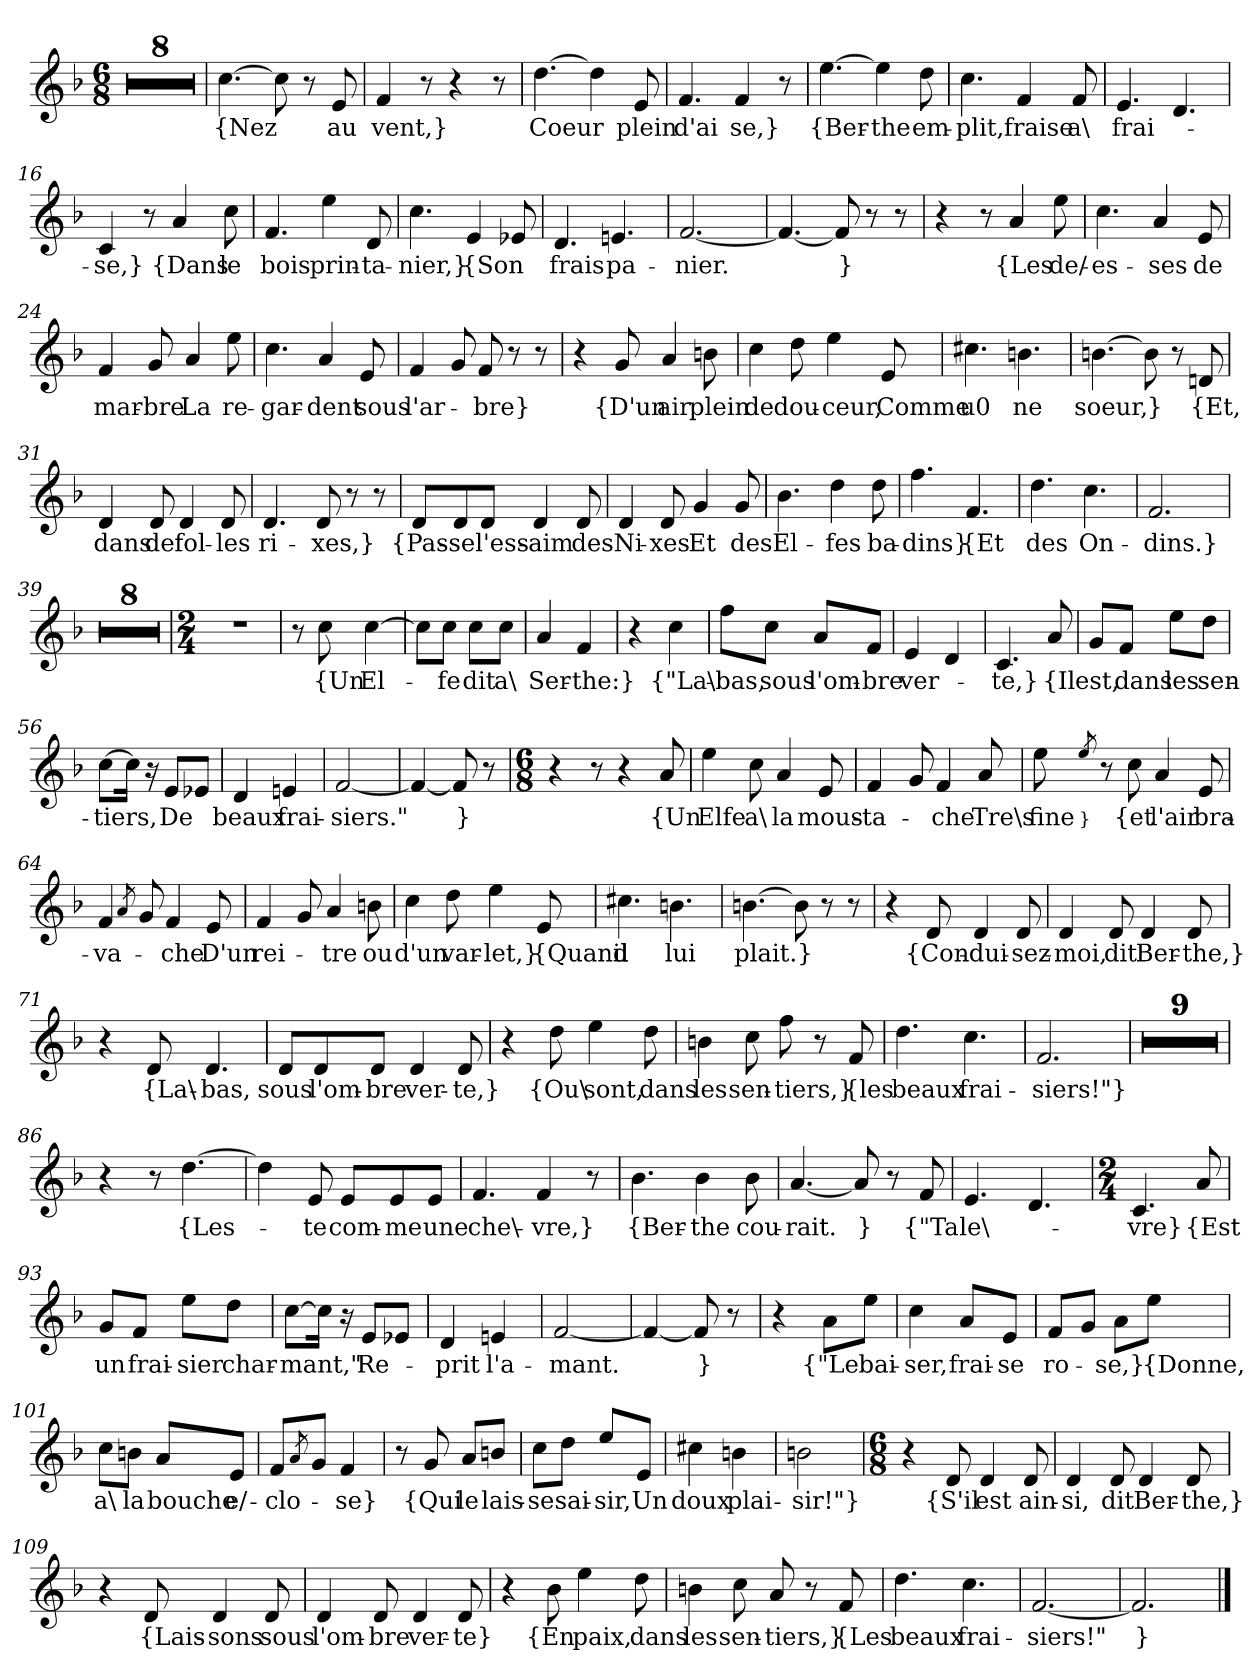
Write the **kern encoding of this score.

**kern	**text
*part1	*part1
*staff1	*staff1
*clefG2	*
*k[b-]	*
*M6/8	*
=	=
2.r	.
=2	=2
2.r	.
=3	=3
2.r	.
=4	=4
2.r	.
=5	=5
2.r	.
=6	=6
2.r	.
=7	=7
2.r	.
=8	=8
2.r	.
=9	=9
[4.cc	{Nez
8cc]	.
8r	.
8e	au
=10	=10
4f	vent,}
8r	.
4r	.
8r	.
=11	=11
[4.dd	Coeur
4dd]	.
8e	plein
=12	=12
4.f	d'ai
4f	se,}
8r	.
=13	=13
[4.ee	{Ber-
4ee]	-the
8dd	em-
=14	=14
4.cc	-plit,
4f	fraise
8f	a\
=15	=15
4.e	frai-
4.d	.
=16	=16
4c	-se,}
8r	.
4a	{Dans
8cc	le
=17	=17
4.f	bois
4ee	prin-
8d	-ta-
=18	=18
4.cc	-nier,}
4e	{Son
8e-X	.
=19	=19
4.d	frais
4.en	pa-
=20	=20
[2.f	-nier.
=21	=21
4.f_	.
8f]	}
8r	.
8r	.
=22	=22
4r	.
8r	.
4a	{Les
8ee	de/-
=23	=23
4.cc	-es-
4a	-ses
8e	de
=24	=24
4f	mar-
8g	-bre
4a	La
8ee	re-
=25	=25
4.cc	-gar-
4a	-dent
8e	sous
=26	=26
4f	l'ar-
8g	.
8f	-bre}
8r	.
8r	.
=27	=27
4r	.
8g	{D'un
4a	air
8bn	plein
=28	=28
4cc	de
8dd	dou-
4ee	-ceur,
8e	Comme
=29	=29
4.cc#X	u0
4.bn	-ne
=30	=30
[4.bn	soeur,
8bn]	}
8r	.
8dn	{Et,
=31	=31
4d	dans
8d	de
4d	fol-
8d	-les
=32	=32
4.d	ri-
8d	-xes,}
8r	.
8r	.
=33	=33
8d/L	{Pas-
8d/	-se
8d/J	l'ess-
4d	-aim
8d	des
=34	=34
4d	Ni-
8d	-xes
4g	Et
8g	des
=35	=35
4.b-	El-
4dd	-fes
8dd	ba-
=36	=36
4.ff	-dins}
4.f	{Et
=37	=37
4.dd	des
4.cc	On-
=38	=38
2.f	-dins.}
=39	=39
2.r	.
=40	=40
2.r	.
=41	=41
2.r	.
=42	=42
2.r	.
=43	=43
2.r	.
=44	=44
2.r	.
=45	=45
2.r	.
=46	=46
2.r	.
=47	=47
*M2/4	*
2r	.
=48	=48
8r	.
8cc	{Un
[4cc	El-
=49	=49
8cc\L]	.
8cc\J	-fe
8cc\L	dit
8cc\J	a\
=50	=50
4a	Ser-
4f	-the:}
=51	=51
4r	.
4cc	{"La\-
=52	=52
8ff\L	-bas,
8cc\J	sous
8a/L	l'om-
8f/J	-bre
=53	=53
4e	ver-
4d	.
=54	=54
4.c	-te,}
8a	{Il
=55	=55
8g/L	est,
8f/J	dans
8ee\L	les
8dd\J	sen-
=56	=56
[8cc\L	-tiers,
16cc\Jk]	.
16r	.
8e/L	De
8e-X/J	.
=57	=57
4d	beaux
4en	frai-
=58	=58
[2f	-siers."
=59	=59
4f_	.
8f]	}
8r	.
=60	=60
*M6/8	*
4r	.
8r	.
4r	.
8a	{Un
=61	=61
4ee	Elfe
8cc	a\
4a	la
8e	mous-
=62	=62
4f	-ta-
8g	.
4f	-che
8a	Tre\s
=63	=63
8ee	fine
8qee	}
8r	.
8cc	{et
4a	l'air
8e	bra-
=64	=64
4f	-va-
8qa	.
8g	.
4f	-che
8e	D'un
=65	=65
4f	rei-
8g	.
4a	-tre
8bn	ou
=66	=66
4cc	d'un
8dd	var-
4ee	-let,}
8e	{Quand
=67	=67
4.cc#X	il
4.bn	lui
=68	=68
[4.bn	plait.
8bn]	}
8r	.
8r	.
=69	=69
4r	.
8d	{Con-
4d	-dui-
8d	-sez-
=70	=70
4d	-moi,
8d	dit
4d	Ber-
8d	-the,}
=71	=71
4r	.
8d	{La\-
4.d	-bas,
=72	=72
8d/L	sous
8d/	l'om-
8d/J	-bre
4d	ver-
8d	-te,}
=73	=73
4r	.
8dd	{Ou\
4ee	sont,
8dd	dans
=74	=74
4bn	les
8cc	sen-
8ff	-tiers,}
8r	.
8f	{les
=75	=75
4.dd	beaux
4.cc	frai-
=76	=76
2.f	-siers!"}
=77	=77
2.r	.
=78	=78
2.r	.
=79	=79
2.r	.
=80	=80
2.r	.
=81	=81
2.r	.
=82	=82
2.r	.
=83	=83
2.r	.
=84	=84
2.r	.
=85	=85
2.r	.
=86	=86
4r	.
8r	.
[4.dd	{Les-
=87	=87
4dd]	.
8e	-te
8e/L	com-
8e/	-me
8e/J	une
=88	=88
4.f	che\-
4f	-vre,}
8r	.
=89	=89
4.b-	{Ber-
4b-	-the
8b-	cou-
=90	=90
[4.a	-rait.
8a]	}
8r	.
8f	{"Ta
=91	=91
4.e	le\-
4.d	.
=92	=92
*M2/4	*
4.c	-vre}
8a	{Est
=93	=93
8g/L	un
8f/J	frai-
8ee\L	-sier
8dd\J	char-
=94	=94
[8cc\L	-mant,"
16cc\Jk]	.
16r	.
8e/L	Re-
8e-X/J	.
=95	=95
4d	-prit
4en	l'a-
=96	=96
[2f	-mant.
=97	=97
4f_	.
8f]	}
8r	.
=98	=98
4r	.
8a\L	{"Le
8ee\J	bai-
=99	=99
4cc	-ser,
8a/L	frai-
8e/J	-se
=100	=100
8f/L	ro-
8g/J	.
8a\L	-se,}
8ee\J	{Donne,
=101	=101
8cc\L	a\
8bn\J	la
8a/L	bouche
8e/J	e/-
=102	=102
8f/L	-clo-
8qa/	.
8g/J	.
4f	-se}
=103	=103
8r	.
8g	{Qui
8a/L	le
8bn/J	lais-
=104	=104
8cc\L	-se
8dd\J	sai-
8ee/L	-sir,
8e/J	Un
=105	=105
4cc#X	doux
4bn	plai-
=106	=106
2bn	-sir!"}
=107	=107
*M6/8	*
4r	.
8d	{S'il
4d	est
8d	ain-
=108	=108
4d	-si,
8d	dit
4d	Ber-
8d	-the,}
=109	=109
4r	.
8d	{Lais-
4d	-sons
8d	sous
=110	=110
4d	l'om-
8d	-bre
4d	ver-
8d	-te}
=111	=111
4r	.
8b-	{En
4ee	paix,
8dd	dans
=112	=112
4bn	les
8cc	sen-
8a	-tiers,}
8r	.
8f	{Les
=113	=113
4.dd	beaux
4.cc	frai-
=114	=114
[2.f	-siers!"
=115	=115
2.f]	}
==	==
*-	*-
